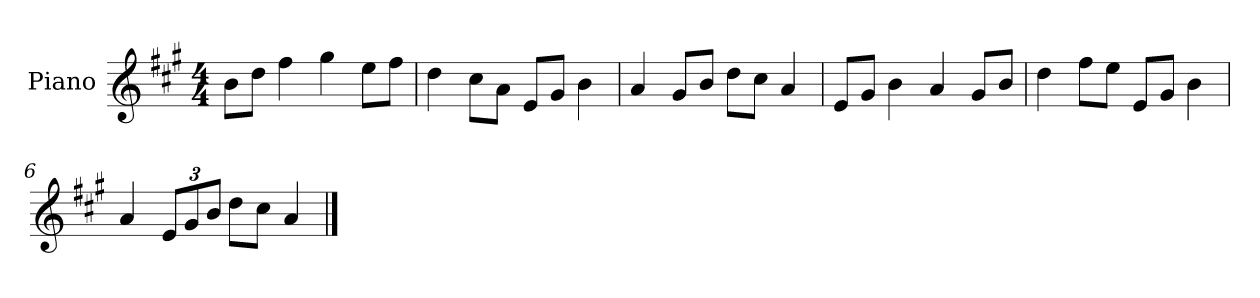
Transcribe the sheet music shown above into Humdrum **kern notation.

**kern
*part1
*staff1
*I"Piano
*I'P-no
*clefG2
*k[f#c#g#]
*M4/4
*MM90
=1
8b\L
8dd\J
4ff#\
4gg#\
8ee\L
8ff#\J
=2
4dd\
8cc#\L
8a\J
8e/L
8g#/J
4b\
=3
4a/
8g#/L
8b/J
8dd\L
8cc#\J
4a/
=4
8e/L
8g#/J
4b\
4a/
8g#/L
8b/J
=5
4dd\
8ff#\L
8ee\J
8e/L
8g#/J
4b\
=6
4a/
*Xbrackettup
12e/L
12g#/
12b/J
8dd\L
8cc#\J
4a/
==
*-
